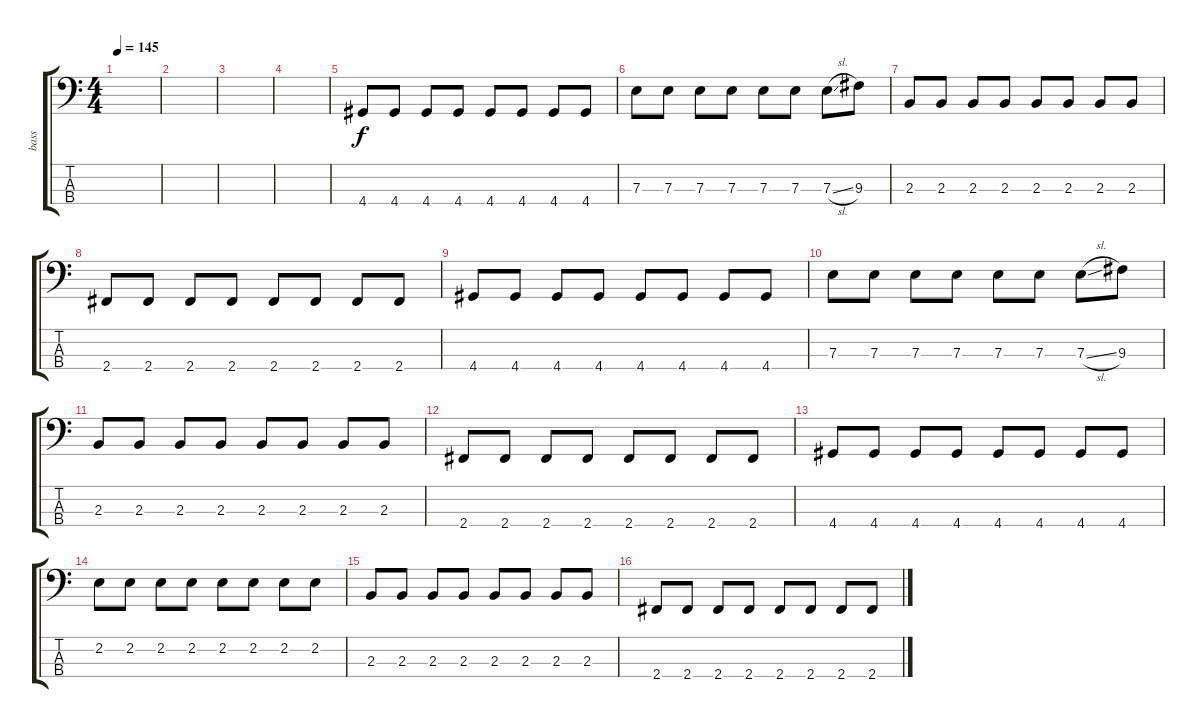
\track ("bass" "bass") {instrument electricbasspick}
\staff {score tabs}
\tuning (G2 D2 A1 E1) {hide}
\ts (4 4)
\tempo 145
\clef f4
\ks c
|
|
|
|
4.4.8 4.4.8 4.4.8 4.4.8 4.4.8 4.4.8 4.4.8 4.4.8 |
7.3.8 7.3.8 7.3.8 7.3.8 7.3.8 7.3.8 7.3{sl}.8 9.3.8 |
2.3.8 2.3.8 2.3.8 2.3.8 2.3.8 2.3.8 2.3.8 2.3.8 |
2.4.8 2.4.8 2.4.8 2.4.8 2.4.8 2.4.8 2.4.8 2.4.8 |
4.4.8 4.4.8 4.4.8 4.4.8 4.4.8 4.4.8 4.4.8 4.4.8 |
7.3.8 7.3.8 7.3.8 7.3.8 7.3.8 7.3.8 7.3{sl}.8 9.3.8 |
2.3.8 2.3.8 2.3.8 2.3.8 2.3.8 2.3.8 2.3.8 2.3.8 |
2.4.8 2.4.8 2.4.8 2.4.8 2.4.8 2.4.8 2.4.8 2.4.8 |
4.4.8 4.4.8 4.4.8 4.4.8 4.4.8 4.4.8 4.4.8 4.4.8 |
2.2.8 2.2.8 2.2.8 2.2.8 2.2.8 2.2.8 2.2.8 2.2.8 |
2.3.8 2.3.8 2.3.8 2.3.8 2.3.8 2.3.8 2.3.8 2.3.8 |
2.4.8 2.4.8 2.4.8 2.4.8 2.4.8 2.4.8 2.4.8 2.4.8
